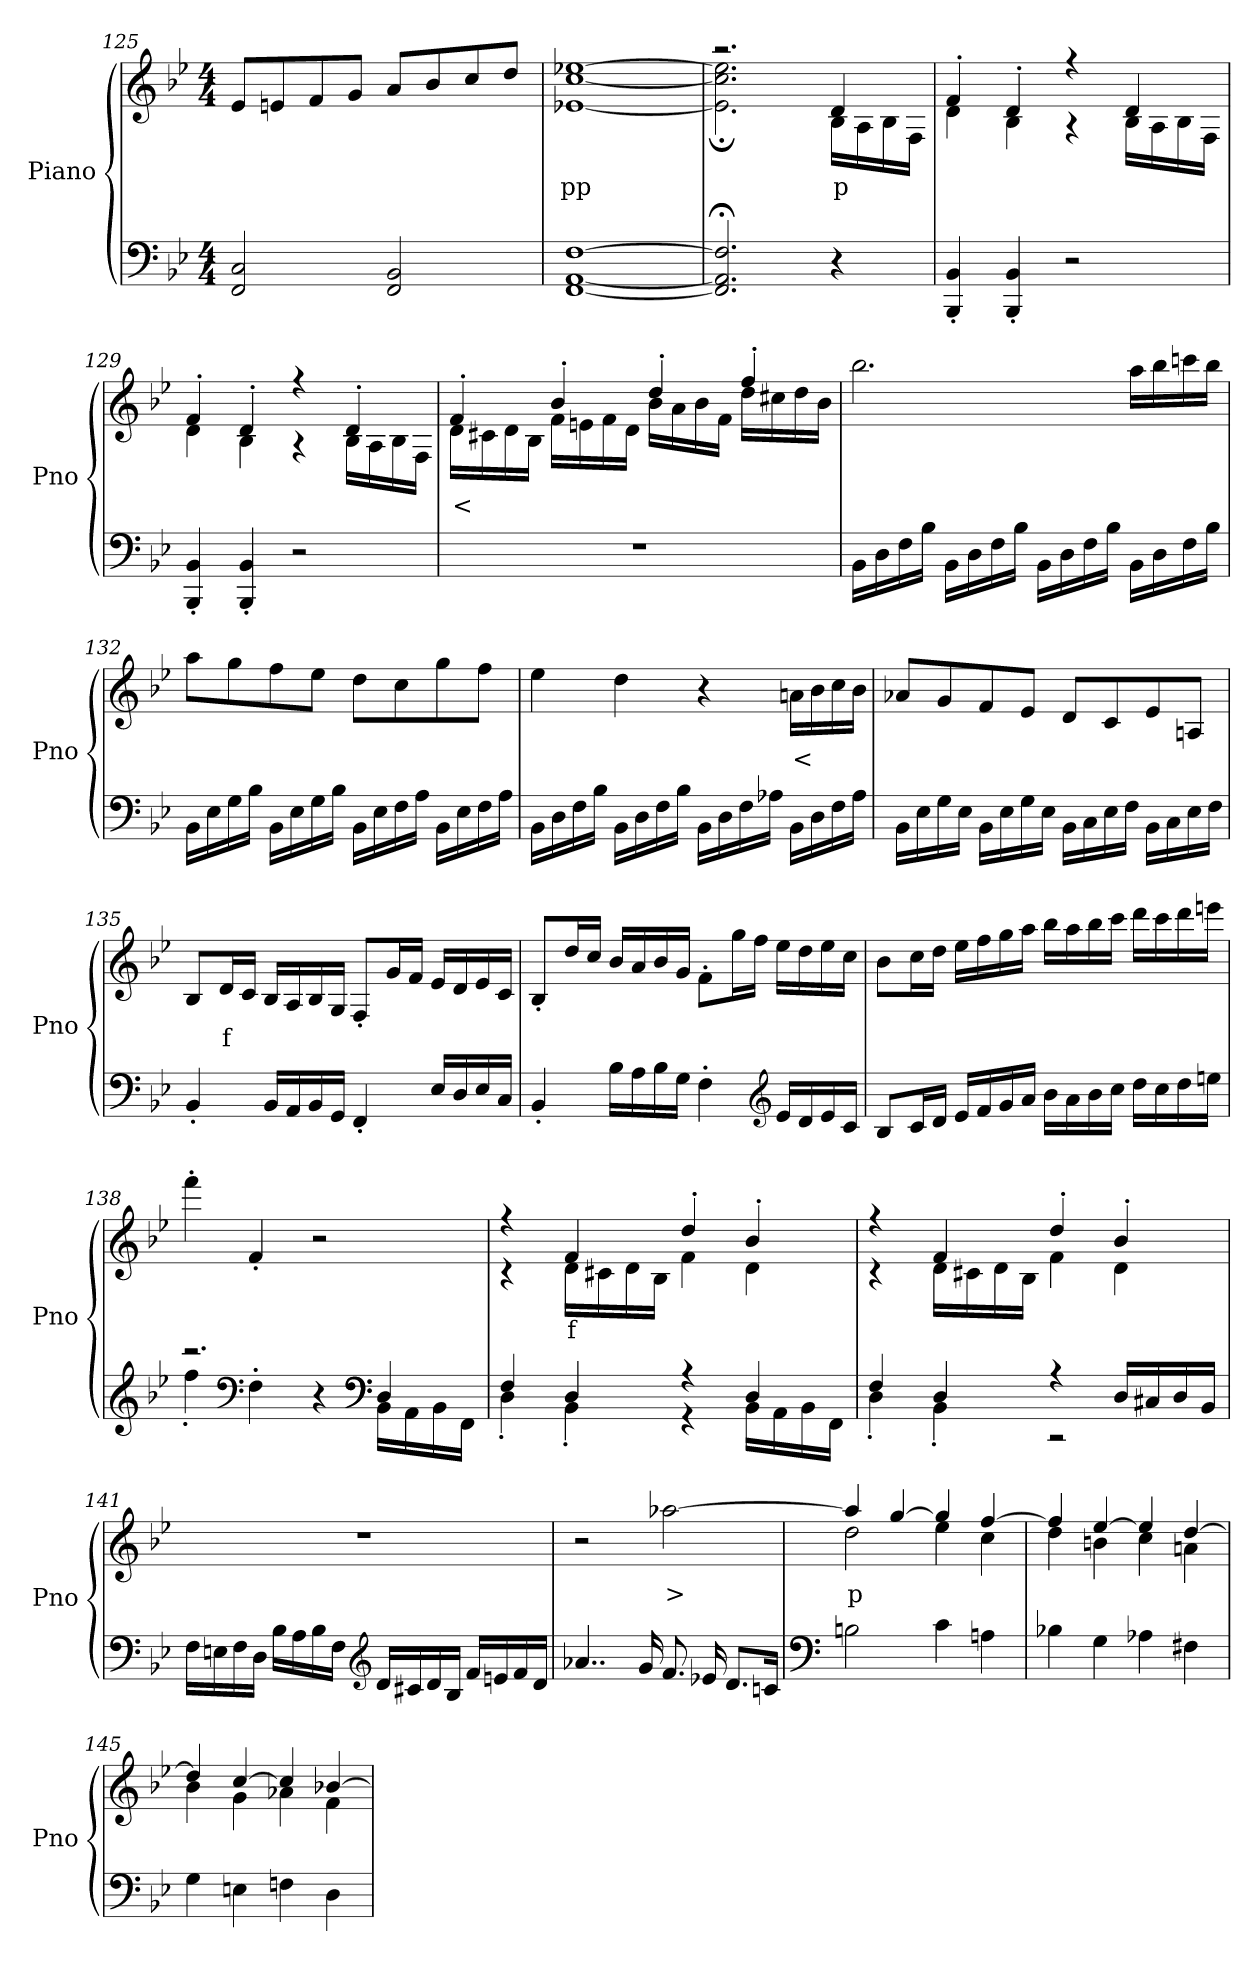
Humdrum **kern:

**kern	**kern	**text
*part2	*part1	*part1
*staff2	*staff1	*staff1
*I"Piano	*I"Piano	*
*I'Pno	*I'Pno	*
!!LO:PB:g=z
*clefF4	*clefG2	*
*k[b-e-]	*k[b-e-]	*
*B-:	*B-:	*
*M4/4	*M4/4	*
=125	=125	=125
2FF/ 2C/	8e-/L	.
.	8en/	.
.	8f/	.
.	8g/J	.
2FF/ 2BB-/	8a/L	.
.	8b-/	.
.	8cc/	.
.	8dd/J	.
=126	=126	=126
[1FF [1AA [1F	[1e-X [1cc [1ee-X	pp
=127	=127	=127
*	*^	*
2.FF/];< 2.AA/];< 2.F/];<	2.r	2.e-\]; 2.cc\]; 2.ee-\];	.
4r	4d/	16B-\LL	p
.	.	16A\	.
.	.	16B-\	.
.	.	16F\JJ	.
=128	=128	=128	=128
4BBB-/' 4BB-/'	4f'/	4d\	.
4BBB-/' 4BB-/'	4d'/	4B-\	.
2r	4r	4r	.
.	4d/	16B-\LL	.
.	.	16A\	.
.	.	16B-\	.
.	.	16F\JJ	.
=129	=129	=129	=129
4BBB-/' 4BB-/'	4f'/	4d\	.
4BBB-/' 4BB-/'	4d'/	4B-\	.
2r	4r	4r	.
.	4d'/	16B-\LL	.
.	.	16A\	.
.	.	16B-\	.
.	.	16F\JJ	.
!!LO:LB:g=z	!!
=130	=130	=130	=130
1r	4f'/	16d\LL	<
.	.	16c#X\	.
.	.	16d\	.
.	.	16B-\JJ	.
.	4b-'/	16f\LL	.
.	.	16en\	.
.	.	16f\	.
.	.	16d\JJ	.
.	4dd'/	16b-\LL	.
.	.	16a\	.
.	.	16b-\	.
.	.	16f\JJ	.
.	4ff'/	16dd\LL	.
.	.	16cc#X\	.
.	.	16dd\	.
.	.	16b-\JJ	.
*	*v	*v	*
=131	=131	=131
16BB-\LL	2.bb-\	.
16D\	.	.
16F\	.	.
16B-\JJ	.	.
16BB-\LL	.	.
16D\	.	.
16F\	.	.
16B-\JJ	.	.
16BB-\LL	.	.
16D\	.	.
16F\	.	.
16B-\JJ	.	.
16BB-\LL	16aa\LL	.
16D\	16bb-\	.
16F\	16cccn\	.
16B-\JJ	16bb-\JJ	.
=132	=132	=132
16BB-\LL	8aa\L	.
16E-\	.	.
16G\	8gg\	.
16B-\JJ	.	.
16BB-\LL	8ff\	.
16E-\	.	.
16G\	8ee-\J	.
16B-\JJ	.	.
16BB-\LL	8dd\L	.
16E-\	.	.
16F\	8cc\	.
16A\JJ	.	.
16BB-\LL	8gg\	.
16E-\	.	.
16F\	8ff\J	.
16A\JJ	.	.
!!LO:LB:g=z
=133	=133	=133
16BB-\LL	4ee-\	.
16D\	.	.
16F\	.	.
16B-\JJ	.	.
16BB-\LL	4dd\	.
16D\	.	.
16F\	.	.
16B-\JJ	.	.
16BB-\LL	4r	.
16D\	.	.
16F\	.	.
16A-X\JJ	.	.
16BB-\LL	16an\LL	<
16D\	16b-\	.
16F\	16cc\	.
16A-\JJ	16b-\JJ	.
=134	=134	=134
16BB-\LL	8a-X/L	.
16E-\	.	.
16G\	8g/	.
16E-\JJ	.	.
16BB-\LL	8f/	.
16E-\	.	.
16G\	8e-/J	.
16E-\JJ	.	.
16BB-\LL	8d/L	.
16C\	.	.
16E-\	8c/	.
16F\JJ	.	.
16BB-\LL	8e-/	.
16C\	.	.
16E-\	8An/J	.
16F\JJ	.	.
=135	=135	=135
4BB-'/	8B-/L	.
.	16d/L	f
.	16c/JJ	.
16BB-/LL	16B-/LL	.
16AA/	16A/	.
16BB-/	16B-/	.
16GG/JJ	16G/JJ	.
4FF'/	8F'/L	.
.	16g/L	.
.	16f/JJ	.
16E-/LL	16e-/LL	.
16D/	16d/	.
16E-/	16e-/	.
16C/JJ	16c/JJ	.
!!LO:LB:g=z
=136	=136	=136
4BB-'/	8B-'/L	.
.	16dd/L	.
.	16cc/JJ	.
16B-\LL	16b-/LL	.
16A\	16a/	.
16B-\	16b-/	.
16G\JJ	16g/JJ	.
4F'\	8f'\L	.
.	16gg\L	.
.	16ff\JJ	.
*clefG2	*	*
16e-/LL	16ee-\LL	.
16d/	16dd\	.
16e-/	16ee-\	.
16c/JJ	16cc\JJ	.
=137	=137	=137
8B-/L	8b-\L	.
16c/L	16cc\L	.
16d/JJ	16dd\JJ	.
16e-/LL	16ee-\LL	.
16f/	16ff\	.
16g/	16gg\	.
16a/JJ	16aa\JJ	.
16b-\LL	16bb-\LL	.
16a\	16aa\	.
16b-\	16bb-\	.
16cc\JJ	16ccc\JJ	.
16dd\LL	16ddd\LL	.
16cc\	16ccc\	.
16dd\	16ddd\	.
16een\JJ	16eeen\JJ	.
=138	=138	=138
*^	*	*
2.r	4ff'\	4fff'\	.
*clefF4	*	*	*
.	4F'\	4f'/	.
.	4r	2r	.
*clefF4	*	*	*
4D/	16BB-\LL	.	.
.	16AA\	.	.
.	16BB-\	.	.
.	16FF\JJ	.	.
!!LO:LB:g=z
=139	=139	=139	=139
*	*	*^	*
4F/	4D'\	4r	4r	.
4D/	4BB-'\	4f/	16d\LL	f
.	.	.	16c#X\	.
.	.	.	16d\	.
.	.	.	16B-\JJ	.
4r	4r	4dd'/	4f\	.
4D/	16BB-\LL	4b-'/	4d\	.
.	16AA\	.	.	.
.	16BB-\	.	.	.
.	16FF\JJ	.	.	.
=140	=140	=140	=140	=140
4F/	4D'\	4r	4r	.
4D/	4BB-'\	4f/	16d\LL	.
.	.	.	16c#X\	.
.	.	.	16d\	.
.	.	.	16B-\JJ	.
4r	2r	4dd'/	4f\	.
16D/LL	.	4b-'/	4d\	.
16C#X/	.	.	.	.
16D/	.	.	.	.
16BB-/JJ	.	.	.	.
*v	*v	*	*	*
*	*v	*v	*
=141	=141	=141
16F\LL	1r	.
16En\	.	.
16F\	.	.
16D\JJ	.	.
16B-\LL	.	.
16A\	.	.
16B-\	.	.
16F\JJ	.	.
*clefG2	*	*
16d/LL	.	.
16c#X/	.	.
16d/	.	.
16B-/JJ	.	.
16f/LL	.	.
16en/	.	.
16f/	.	.
16d/JJ	.	.
!!LO:PB:g=z
=142	=142	=142
4..a-X/	2r	.
16g/	.	.
8.f/	[2aa-X\	>
16e-X/	.	.
8.d/L	.	.
16cn/Jk	.	.
=143	=143	=143
*clefF4	*	*
*	*^	*
2Bn\	4aa-/]	2dd\	p
.	[4gg/	.	.
4c\	4gg/]	4ee-\	.
4An\	[4ff/	4cc\	.
=144	=144	=144	=144
4B-X\	4ff/]	4dd\	.
4G\	[4ee-/	4bn\	.
4A-X\	4ee-/]	4cc\	.
4F#X\	[4dd/	4an\	.
=145	=145	=145	=145
4G\	4dd/]	4b-\	.
4En\	[4cc/	4g\	.
4Fn\	4cc/]	4a-X\	.
4D\	[4b-X/	4f\	.
*	*v	*v	*
=	=	=
*-	*-	*-
